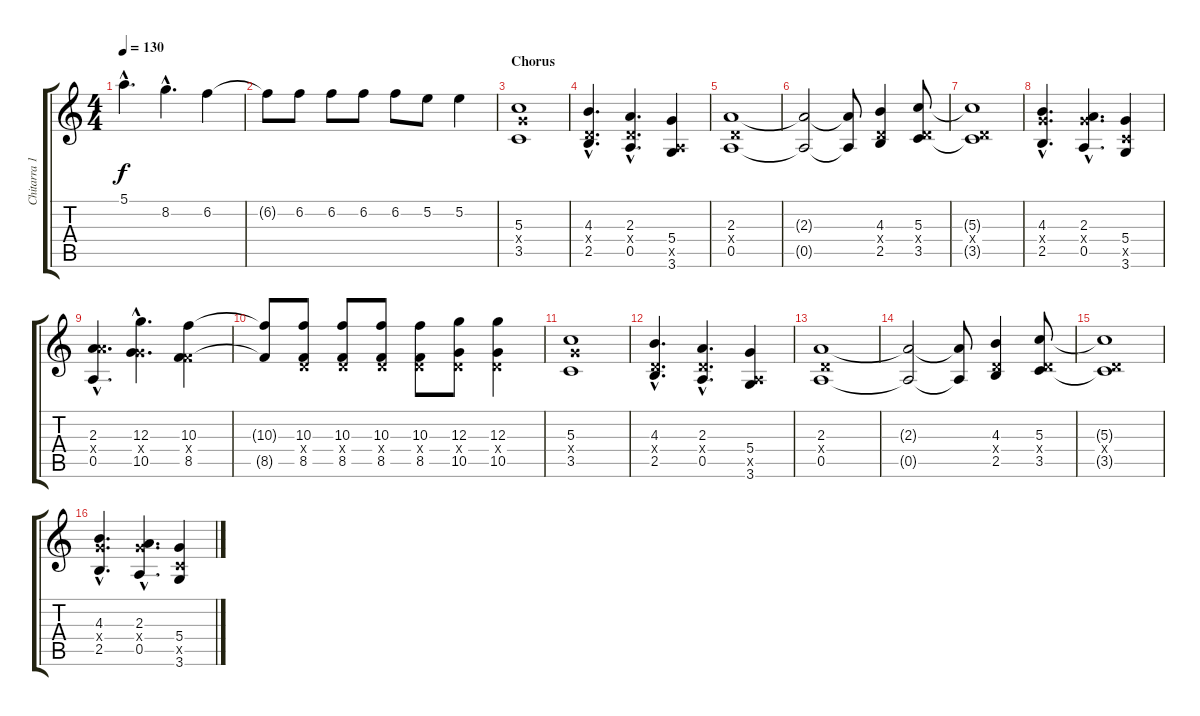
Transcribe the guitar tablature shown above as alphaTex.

\track ("Chitarra 1" "Chitarra 1") {instrument distortionguitar}
\staff {score tabs}
\tuning (E4 B3 G3 D3 A2 E2) {hide}
\ts (4 4)
\tempo 130
\clef g2
\ks c
5.1{hac}.4{d dy f} 8.2{hac}.4{d} 6.2.4 |
6.2{t}.8 6.2.8 6.2.8 6.2.8 6.2.8 5.2.8 5.2.4 |
\section ("" "Chorus")
(5.3 5.4{x} 3.5).1 |
(4.3{hac} 0.4{hac x} 2.5{hac}).4{d} (2.3{hac} 0.4{hac x} 0.5{hac}).4{d} (5.4 0.5{x} 3.6).4 |
(2.3 0.4{x} 0.5).1 |
(2.3{t} 0.5{t}).2 (2.3{t} 0.5{t}).8 (4.3 0.4{x} 2.5).4 (5.3 0.4{x} 3.5).8 |
(5.3{t} 0.4{x} 3.5{t}).1 |
(4.3{hac} 5.4{hac x} 2.5{hac}).4{d} (2.3{hac} 5.4{hac x} 0.5{hac}).4{d} (5.4 3.5{x} 3.6).4 |
(2.3{hac} 7.4{hac x} 0.5{hac}).4{d} (12.3{hac} 5.4{hac x} 10.5{hac}).4{d} (10.3 3.4{x} 8.5).4 |
(10.3{t} 8.5{t}).8 (10.3 0.4{x} 8.5).8 (10.3 0.4{x} 8.5).8 (10.3 0.4{x} 8.5).8 (10.3 0.4{x} 8.5).8 (12.3 0.4{x} 10.5).8 (12.3 0.4{x} 10.5).4 |
(5.3 5.4{x} 3.5).1 |
(4.3{hac} 0.4{hac x} 2.5{hac}).4{d} (2.3{hac} 0.4{hac x} 0.5{hac}).4{d} (5.4 0.5{x} 3.6).4 |
(2.3 0.4{x} 0.5).1 |
(2.3{t} 0.5{t}).2 (2.3{t} 0.5{t}).8 (4.3 0.4{x} 2.5).4 (5.3 0.4{x} 3.5).8 |
(5.3{t} 0.4{x} 3.5{t}).1 |
(4.3{hac} 5.4{hac x} 2.5{hac}).4{d} (2.3{hac} 5.4{hac x} 0.5{hac}).4{d} (5.4 3.5{x} 3.6).4
